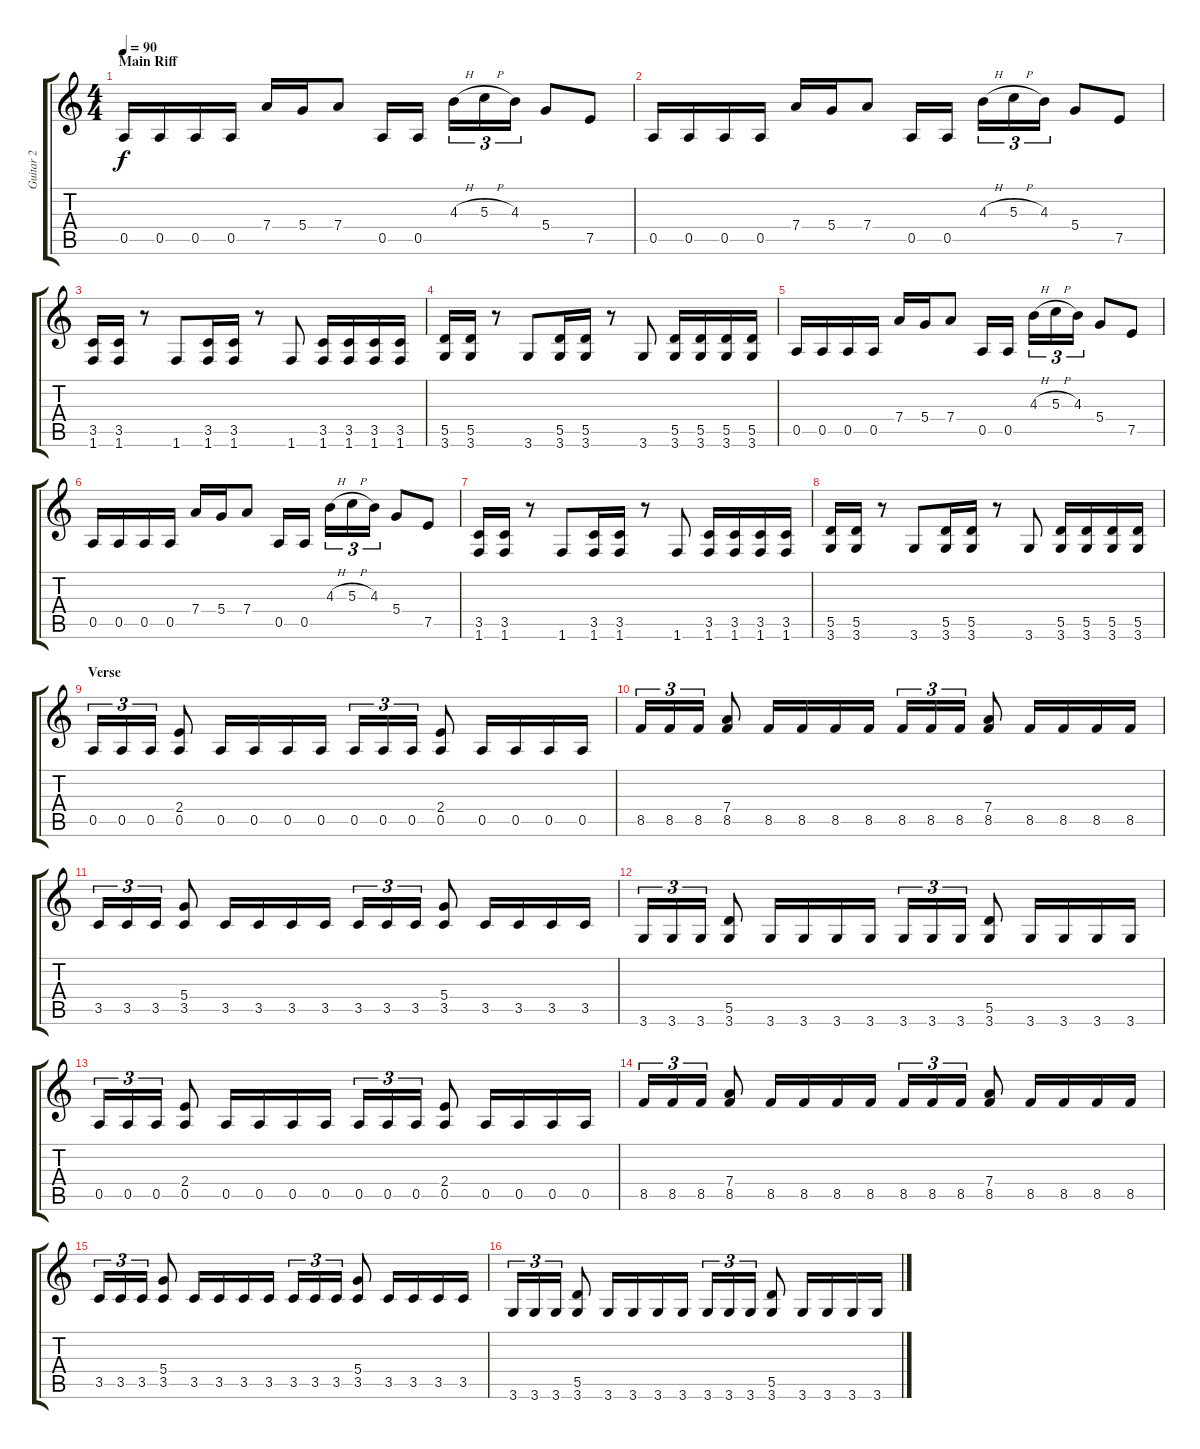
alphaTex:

\track ("Guitar 2" "Guitar 2") {instrument distortionguitar}
\staff {score tabs}
\tuning (E4 B3 G3 D3 A2 E2) {hide}
\ts (4 4)
\section ("" "Main Riff")
\tempo 90
\clef g2
\ks c
0.5.16{dy f instrument distortionguitar} 0.5.16 0.5.16 0.5.16 7.4.16 5.4.16 7.4.8 0.5.16 0.5.16 4.3{h}.16{tu (3 2)} 5.3{h}.16{tu (3 2)} 4.3.16{tu (3 2)} 5.4.8 7.5.8 |
0.5.16 0.5.16 0.5.16 0.5.16 7.4.16 5.4.16 7.4.8 0.5.16 0.5.16 4.3{h}.16{tu (3 2)} 5.3{h}.16{tu (3 2)} 4.3.16{tu (3 2)} 5.4.8 7.5.8 |
(3.5 1.6).16 (3.5 1.6).16 r.8 1.6.8 (3.5 1.6).16 (3.5 1.6).16 r.8 1.6.8 (3.5 1.6).16 (3.5 1.6).16 (3.5 1.6).16 (3.5 1.6).16 |
(5.5 3.6).16 (5.5 3.6).16 r.8 3.6.8 (5.5 3.6).16 (5.5 3.6).16 r.8 3.6.8 (5.5 3.6).16 (5.5 3.6).16 (5.5 3.6).16 (5.5 3.6).16 |
0.5.16 0.5.16 0.5.16 0.5.16 7.4.16 5.4.16 7.4.8 0.5.16 0.5.16 4.3{h}.16{tu (3 2)} 5.3{h}.16{tu (3 2)} 4.3.16{tu (3 2)} 5.4.8 7.5.8 |
0.5.16 0.5.16 0.5.16 0.5.16 7.4.16 5.4.16 7.4.8 0.5.16 0.5.16 4.3{h}.16{tu (3 2)} 5.3{h}.16{tu (3 2)} 4.3.16{tu (3 2)} 5.4.8 7.5.8 |
(3.5 1.6).16 (3.5 1.6).16 r.8 1.6.8 (3.5 1.6).16 (3.5 1.6).16 r.8 1.6.8 (3.5 1.6).16 (3.5 1.6).16 (3.5 1.6).16 (3.5 1.6).16 |
(5.5 3.6).16 (5.5 3.6).16 r.8 3.6.8 (5.5 3.6).16 (5.5 3.6).16 r.8 3.6.8 (5.5 3.6).16 (5.5 3.6).16 (5.5 3.6).16 (5.5 3.6).16 |
\section ("" "Verse")
0.5.16{tu (3 2)} 0.5.16{tu (3 2)} 0.5.16{tu (3 2)} (2.4 0.5).8 0.5.16 0.5.16 0.5.16 0.5.16 0.5.16{tu (3 2)} 0.5.16{tu (3 2)} 0.5.16{tu (3 2)} (2.4 0.5).8 0.5.16 0.5.16 0.5.16 0.5.16 |
8.5.16{tu (3 2)} 8.5.16{tu (3 2)} 8.5.16{tu (3 2)} (7.4 8.5).8 8.5.16 8.5.16 8.5.16 8.5.16 8.5.16{tu (3 2)} 8.5.16{tu (3 2)} 8.5.16{tu (3 2)} (7.4 8.5).8 8.5.16 8.5.16 8.5.16 8.5.16 |
3.5.16{tu (3 2)} 3.5.16{tu (3 2)} 3.5.16{tu (3 2)} (5.4 3.5).8 3.5.16 3.5.16 3.5.16 3.5.16 3.5.16{tu (3 2)} 3.5.16{tu (3 2)} 3.5.16{tu (3 2)} (5.4 3.5).8 3.5.16 3.5.16 3.5.16 3.5.16 |
3.6.16{tu (3 2)} 3.6.16{tu (3 2)} 3.6.16{tu (3 2)} (5.5 3.6).8 3.6.16 3.6.16 3.6.16 3.6.16 3.6.16{tu (3 2)} 3.6.16{tu (3 2)} 3.6.16{tu (3 2)} (5.5 3.6).8 3.6.16 3.6.16 3.6.16 3.6.16 |
0.5.16{tu (3 2)} 0.5.16{tu (3 2)} 0.5.16{tu (3 2)} (2.4 0.5).8 0.5.16 0.5.16 0.5.16 0.5.16 0.5.16{tu (3 2)} 0.5.16{tu (3 2)} 0.5.16{tu (3 2)} (2.4 0.5).8 0.5.16 0.5.16 0.5.16 0.5.16 |
8.5.16{tu (3 2)} 8.5.16{tu (3 2)} 8.5.16{tu (3 2)} (7.4 8.5).8 8.5.16 8.5.16 8.5.16 8.5.16 8.5.16{tu (3 2)} 8.5.16{tu (3 2)} 8.5.16{tu (3 2)} (7.4 8.5).8 8.5.16 8.5.16 8.5.16 8.5.16 |
3.5.16{tu (3 2)} 3.5.16{tu (3 2)} 3.5.16{tu (3 2)} (5.4 3.5).8 3.5.16 3.5.16 3.5.16 3.5.16 3.5.16{tu (3 2)} 3.5.16{tu (3 2)} 3.5.16{tu (3 2)} (5.4 3.5).8 3.5.16 3.5.16 3.5.16 3.5.16 |
3.6.16{tu (3 2)} 3.6.16{tu (3 2)} 3.6.16{tu (3 2)} (5.5 3.6).8 3.6.16 3.6.16 3.6.16 3.6.16 3.6.16{tu (3 2)} 3.6.16{tu (3 2)} 3.6.16{tu (3 2)} (5.5 3.6).8 3.6.16 3.6.16 3.6.16 3.6.16
